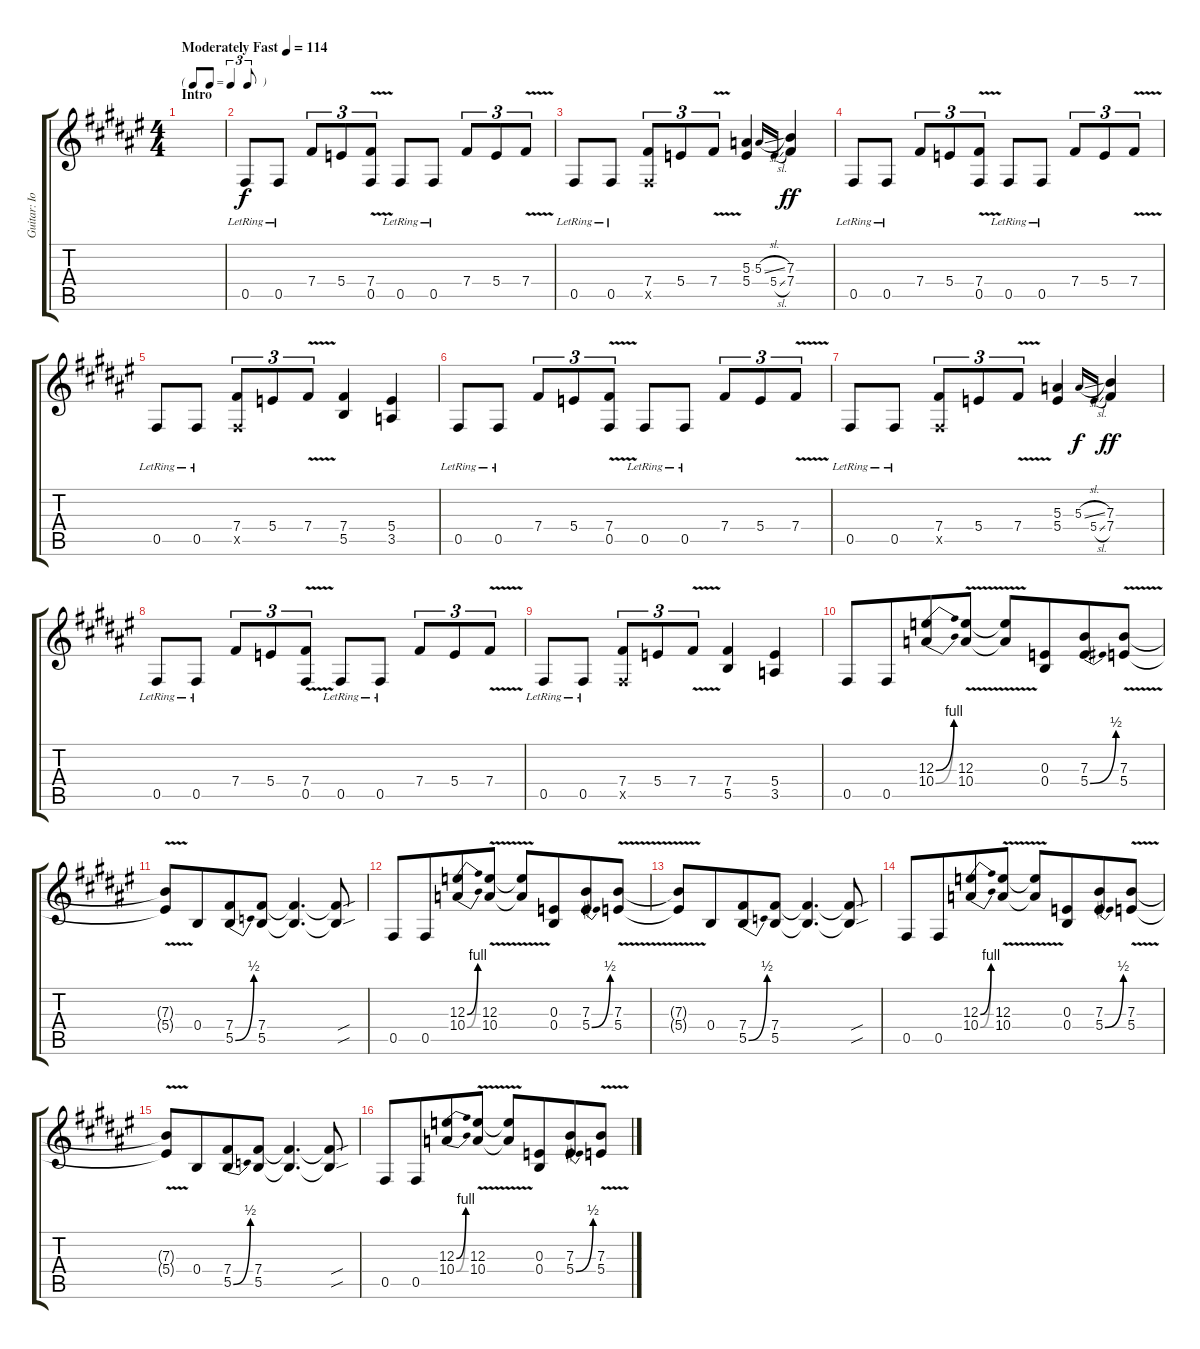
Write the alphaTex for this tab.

\track ("Guitar: Iommi" "Guitar: Io") {instrument distortionguitar}
\staff {score tabs}
\tuning (Db4 Ab3 E3 B2 Gb2 Db2) {hide}
\ts (4 4)
\tf triplet8th
\section ("" "Intro")
\tempo (114 "Moderately Fast")
\clef g2
\ks f#
|
0.5{lr}.8 0.5{lr}.8 7.4.8{tu (3 2)} 5.4.8{tu (3 2)} (7.4{v} 0.5).8{tu (3 2)} 0.5{lr}.8 0.5{lr}.8 7.4.8{tu (3 2)} 5.4.8{tu (3 2)} 7.4{v}.8{tu (3 2)} |
0.5{lr}.8 0.5{lr}.8 (7.4 0.5{x}).8{tu (3 2)} 5.4.8{tu (3 2)} 7.4{v}.8{tu (3 2)} (5.3 5.4).4 5.3{sl}.16{gr onbeat dy f} 5.4{sl}.16{gr onbeat} (7.3 7.4).4{dy ff} |
0.5{lr}.8 0.5{lr}.8 7.4.8{tu (3 2)} 5.4.8{tu (3 2)} (7.4{v} 0.5).8{tu (3 2)} 0.5{lr}.8 0.5{lr}.8 7.4.8{tu (3 2)} 5.4.8{tu (3 2)} 7.4{v}.8{tu (3 2)} |
0.5{lr}.8 0.5{lr}.8 (7.4 0.5{x}).8{tu (3 2)} 5.4.8{tu (3 2)} 7.4{v}.8{tu (3 2)} (7.4 5.5).4 (5.4 3.5).4 |
0.5{lr}.8 0.5{lr}.8 7.4.8{tu (3 2)} 5.4.8{tu (3 2)} (7.4{v} 0.5).8{tu (3 2)} 0.5{lr}.8 0.5{lr}.8 7.4.8{tu (3 2)} 5.4.8{tu (3 2)} 7.4{v}.8{tu (3 2)} |
0.5{lr}.8 0.5{lr}.8 (7.4 0.5{x}).8{tu (3 2)} 5.4.8{tu (3 2)} 7.4{v}.8{tu (3 2)} (5.3 5.4).4 5.3{sl}.16{gr onbeat dy f} 5.4{sl}.16{gr onbeat} (7.3 7.4).4{dy ff} |
0.5{lr}.8 0.5{lr}.8 7.4.8{tu (3 2)} 5.4.8{tu (3 2)} (7.4{v} 0.5).8{tu (3 2)} 0.5{lr}.8 0.5{lr}.8 7.4.8{tu (3 2)} 5.4.8{tu (3 2)} 7.4{v}.8{tu (3 2)} |
0.5{lr}.8 0.5{lr}.8 (7.4 0.5{x}).8{tu (3 2)} 5.4.8{tu (3 2)} 7.4{v}.8{tu (3 2)} (7.4 5.5).4 (5.4 3.5).4 |
0.5.8 0.5.8{beam merge} (12.3{be (bend 0 0 60 4)} 10.4{be (bend 0 0 60 4)}).8 (12.3 10.4{v}).8 (12.3{t} 10.4{t}).8 (0.3 0.4).8{beam merge} (7.3 5.4{be (bend 0 0 60 2)}).8 (7.3 5.4{v}).8 |
(7.3{t} 5.4{t}).8 0.4.8{beam merge} (7.4 5.5{be (bend 0 0 60 2)}).8 (7.4 5.5).8 (7.4{t} 5.5{t}).4{d} (7.4{sou t} 5.5{sou t}).8 |
0.5.8 0.5.8{beam merge} (12.3{be (bend 0 0 60 4)} 10.4{be (bend 0 0 60 4)}).8 (12.3 10.4{v}).8 (12.3{t} 10.4{t}).8 (0.3 0.4).8{beam merge} (7.3 5.4{be (bend 0 0 60 2)}).8 (7.3 5.4{v}).8 |
(7.3{t} 5.4{t}).8 0.4.8{beam merge} (7.4 5.5{be (bend 0 0 60 2)}).8 (7.4 5.5).8 (7.4{t} 5.5{t}).4{d} (7.4{sou t} 5.5{sou t}).8 |
0.5.8 0.5.8{beam merge} (12.3{be (bend 0 0 60 4)} 10.4{be (bend 0 0 60 4)}).8 (12.3 10.4{v}).8 (12.3{t} 10.4{t}).8 (0.3 0.4).8{beam merge} (7.3 5.4{be (bend 0 0 60 2)}).8 (7.3 5.4{v}).8 |
(7.3{t} 5.4{t}).8 0.4.8{beam merge} (7.4 5.5{be (bend 0 0 60 2)}).8 (7.4 5.5).8 (7.4{t} 5.5{t}).4{d} (7.4{sou t} 5.5{sou t}).8 |
0.5.8 0.5.8{beam merge} (12.3{be (bend 0 0 60 4)} 10.4{be (bend 0 0 60 4)}).8 (12.3 10.4{v}).8 (12.3{t} 10.4{t}).8 (0.3 0.4).8{beam merge} (7.3 5.4{be (bend 0 0 60 2)}).8 (7.3 5.4{v}).8
